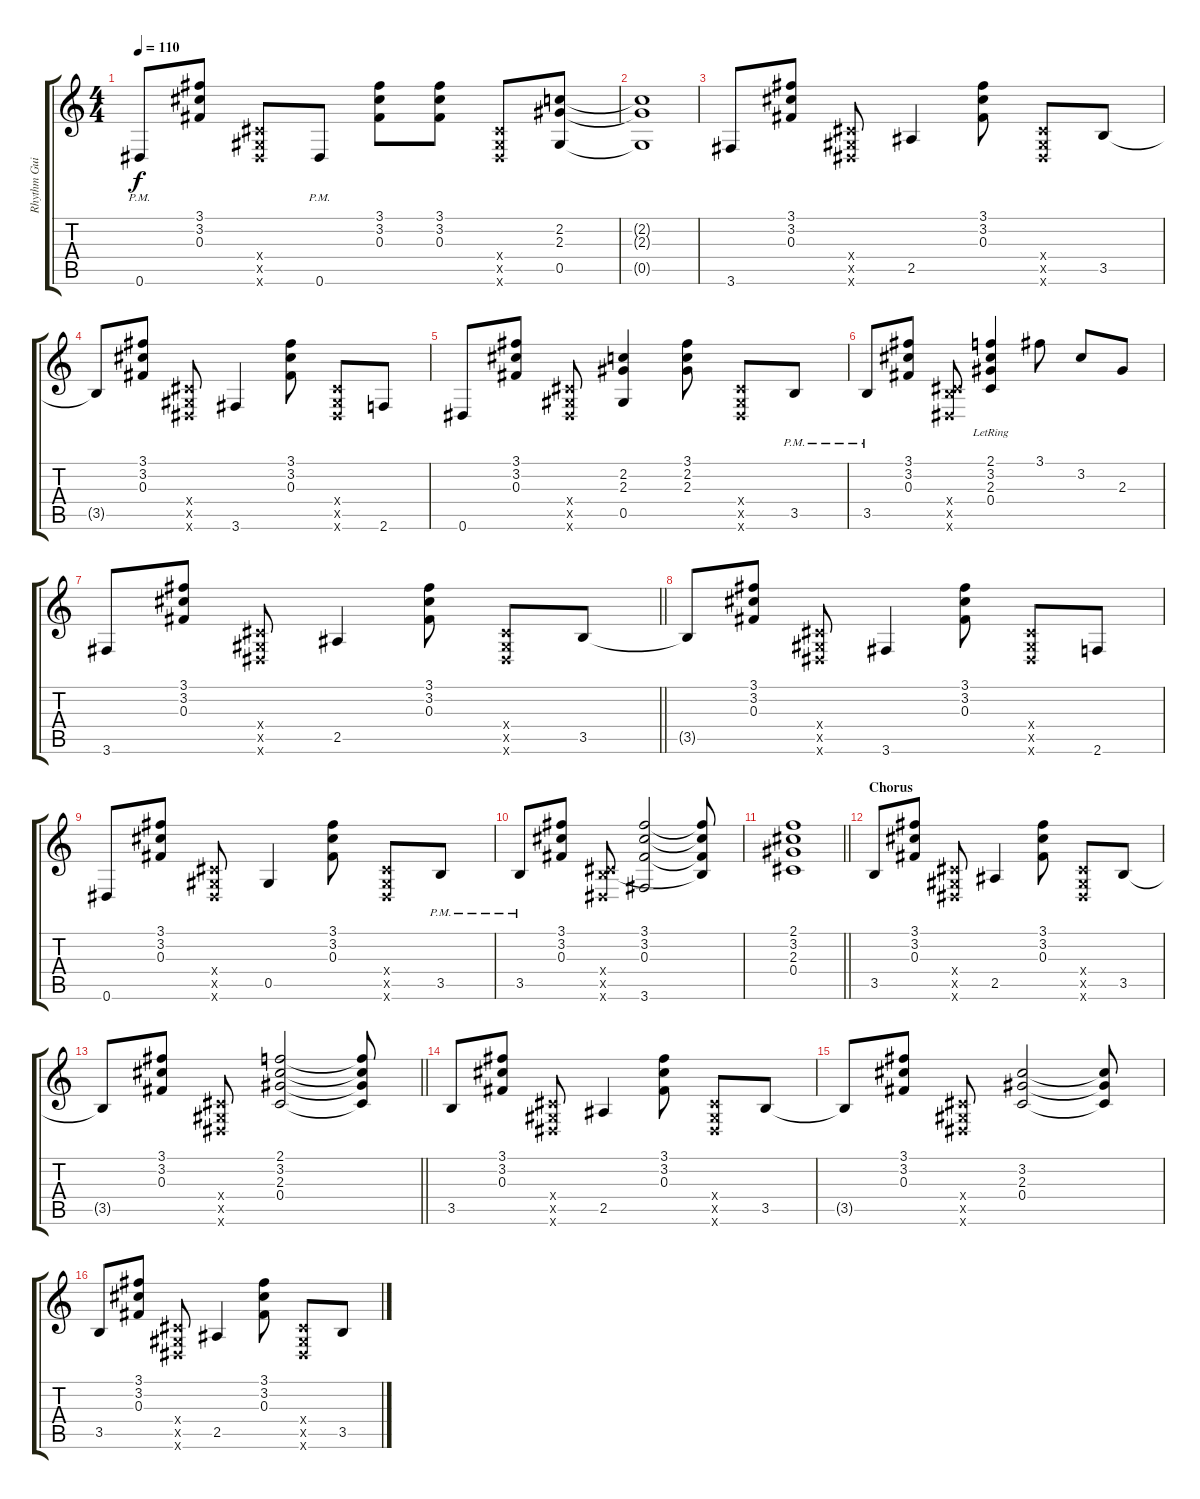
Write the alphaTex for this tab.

\track ("Rhythm Guitar" "Rhythm Gui") {instrument acousticguitarsteel}
\staff {score tabs}
\tuning (Eb4 Bb3 Gb3 Db3 Ab2 Eb2) {hide}
\ts (4 4)
\tempo 110
\clef g2
\ks c
0.6{pm}.8{dy f} (3.1 3.2 0.3).8 (0.4{x} 0.5{x} 0.6{x}).8 0.6{pm}.8 (3.1 3.2 0.3).8 (3.1 3.2 0.3).8 (0.4{x} 0.5{x} 0.6{x}).8 (2.2 2.3 0.5).8 |
(2.2{t} 2.3{t} 0.5{t}).1 |
3.6.8 (3.1 3.2 0.3).8 (0.4{x} 0.5{x} 0.6{x}).8 2.5.4 (3.1 3.2 0.3).8 (0.4{x} 0.5{x} 0.6{x}).8 3.5.8 |
3.5{t}.8 (3.1 3.2 0.3).8 (0.4{x} 0.5{x} 0.6{x}).8 3.6.4 (3.1 3.2 0.3).8 (0.4{x} 0.5{x} 0.6{x}).8 2.6.8 |
0.6.8 (3.1 3.2 0.3).8 (0.4{x} 0.5{x} 0.6{x}).8 (2.2 2.3 0.5).4 (3.1 2.2 2.3).8 (0.4{x} 0.5{x} 0.6{x}).8 3.5{pm}.8 |
3.5{pm}.8 (3.1 3.2 0.3).8 (0.4{x} 3.5{x} 0.6{x}).8 (2.1{lr} 3.2{lr} 2.3{lr} 0.4{lr}).4 3.1.8 3.2.8 2.3.8 |
\barLineRight lightlight
3.6.8 (3.1 3.2 0.3).8 (0.4{x} 0.5{x} 0.6{x}).8 2.5.4 (3.1 3.2 0.3).8 (0.4{x} 0.5{x} 0.6{x}).8 3.5.8 |
3.5{t}.8 (3.1 3.2 0.3).8 (0.4{x} 0.5{x} 0.6{x}).8 3.6.4 (3.1 3.2 0.3).8 (0.4{x} 0.5{x} 0.6{x}).8 2.6.8 |
0.6.8 (3.1 3.2 0.3).8 (0.4{x} 0.5{x} 0.6{x}).8 0.5.4 (3.1 3.2 0.3).8 (0.4{x} 0.5{x} 0.6{x}).8 3.5{pm}.8 |
3.5{pm}.8 (3.1 3.2 0.3).8 (0.4{x} 3.5{x} 0.6{x}).8 (3.1 3.2 0.3 3.6).2 (3.1{t} 3.2{t} 0.3{t} 3.5{t}).8 |
\barLineRight lightlight
(2.1 3.2 2.3 0.4).1 |
\section ("" "Chorus")
3.5.8 (3.1 3.2 0.3).8 (0.4{x} 0.5{x} 0.6{x}).8 2.5.4 (3.1 3.2 0.3).8 (0.4{x} 0.5{x} 0.6{x}).8 3.5.8 |
\barLineRight lightlight
3.5{t}.8 (3.1 3.2 0.3).8 (0.4{x} 0.5{x} 0.6{x}).8 (2.1 3.2 2.3 0.4).2 (2.1{t} 3.2{t} 2.3{t} 0.4{t}).8 |
3.5.8 (3.1 3.2 0.3).8 (0.4{x} 0.5{x} 0.6{x}).8 2.5.4 (3.1 3.2 0.3).8 (0.4{x} 0.5{x} 0.6{x}).8 3.5.8 |
3.5{t}.8 (3.1 3.2 0.3).8 (0.4{x} 0.5{x} 0.6{x}).8 (3.2 2.3 0.4).2 (3.2{t} 2.3{t} 0.4{t}).8 |
3.5.8 (3.1 3.2 0.3).8 (0.4{x} 0.5{x} 0.6{x}).8 2.5.4 (3.1 3.2 0.3).8 (0.4{x} 0.5{x} 0.6{x}).8 3.5.8
